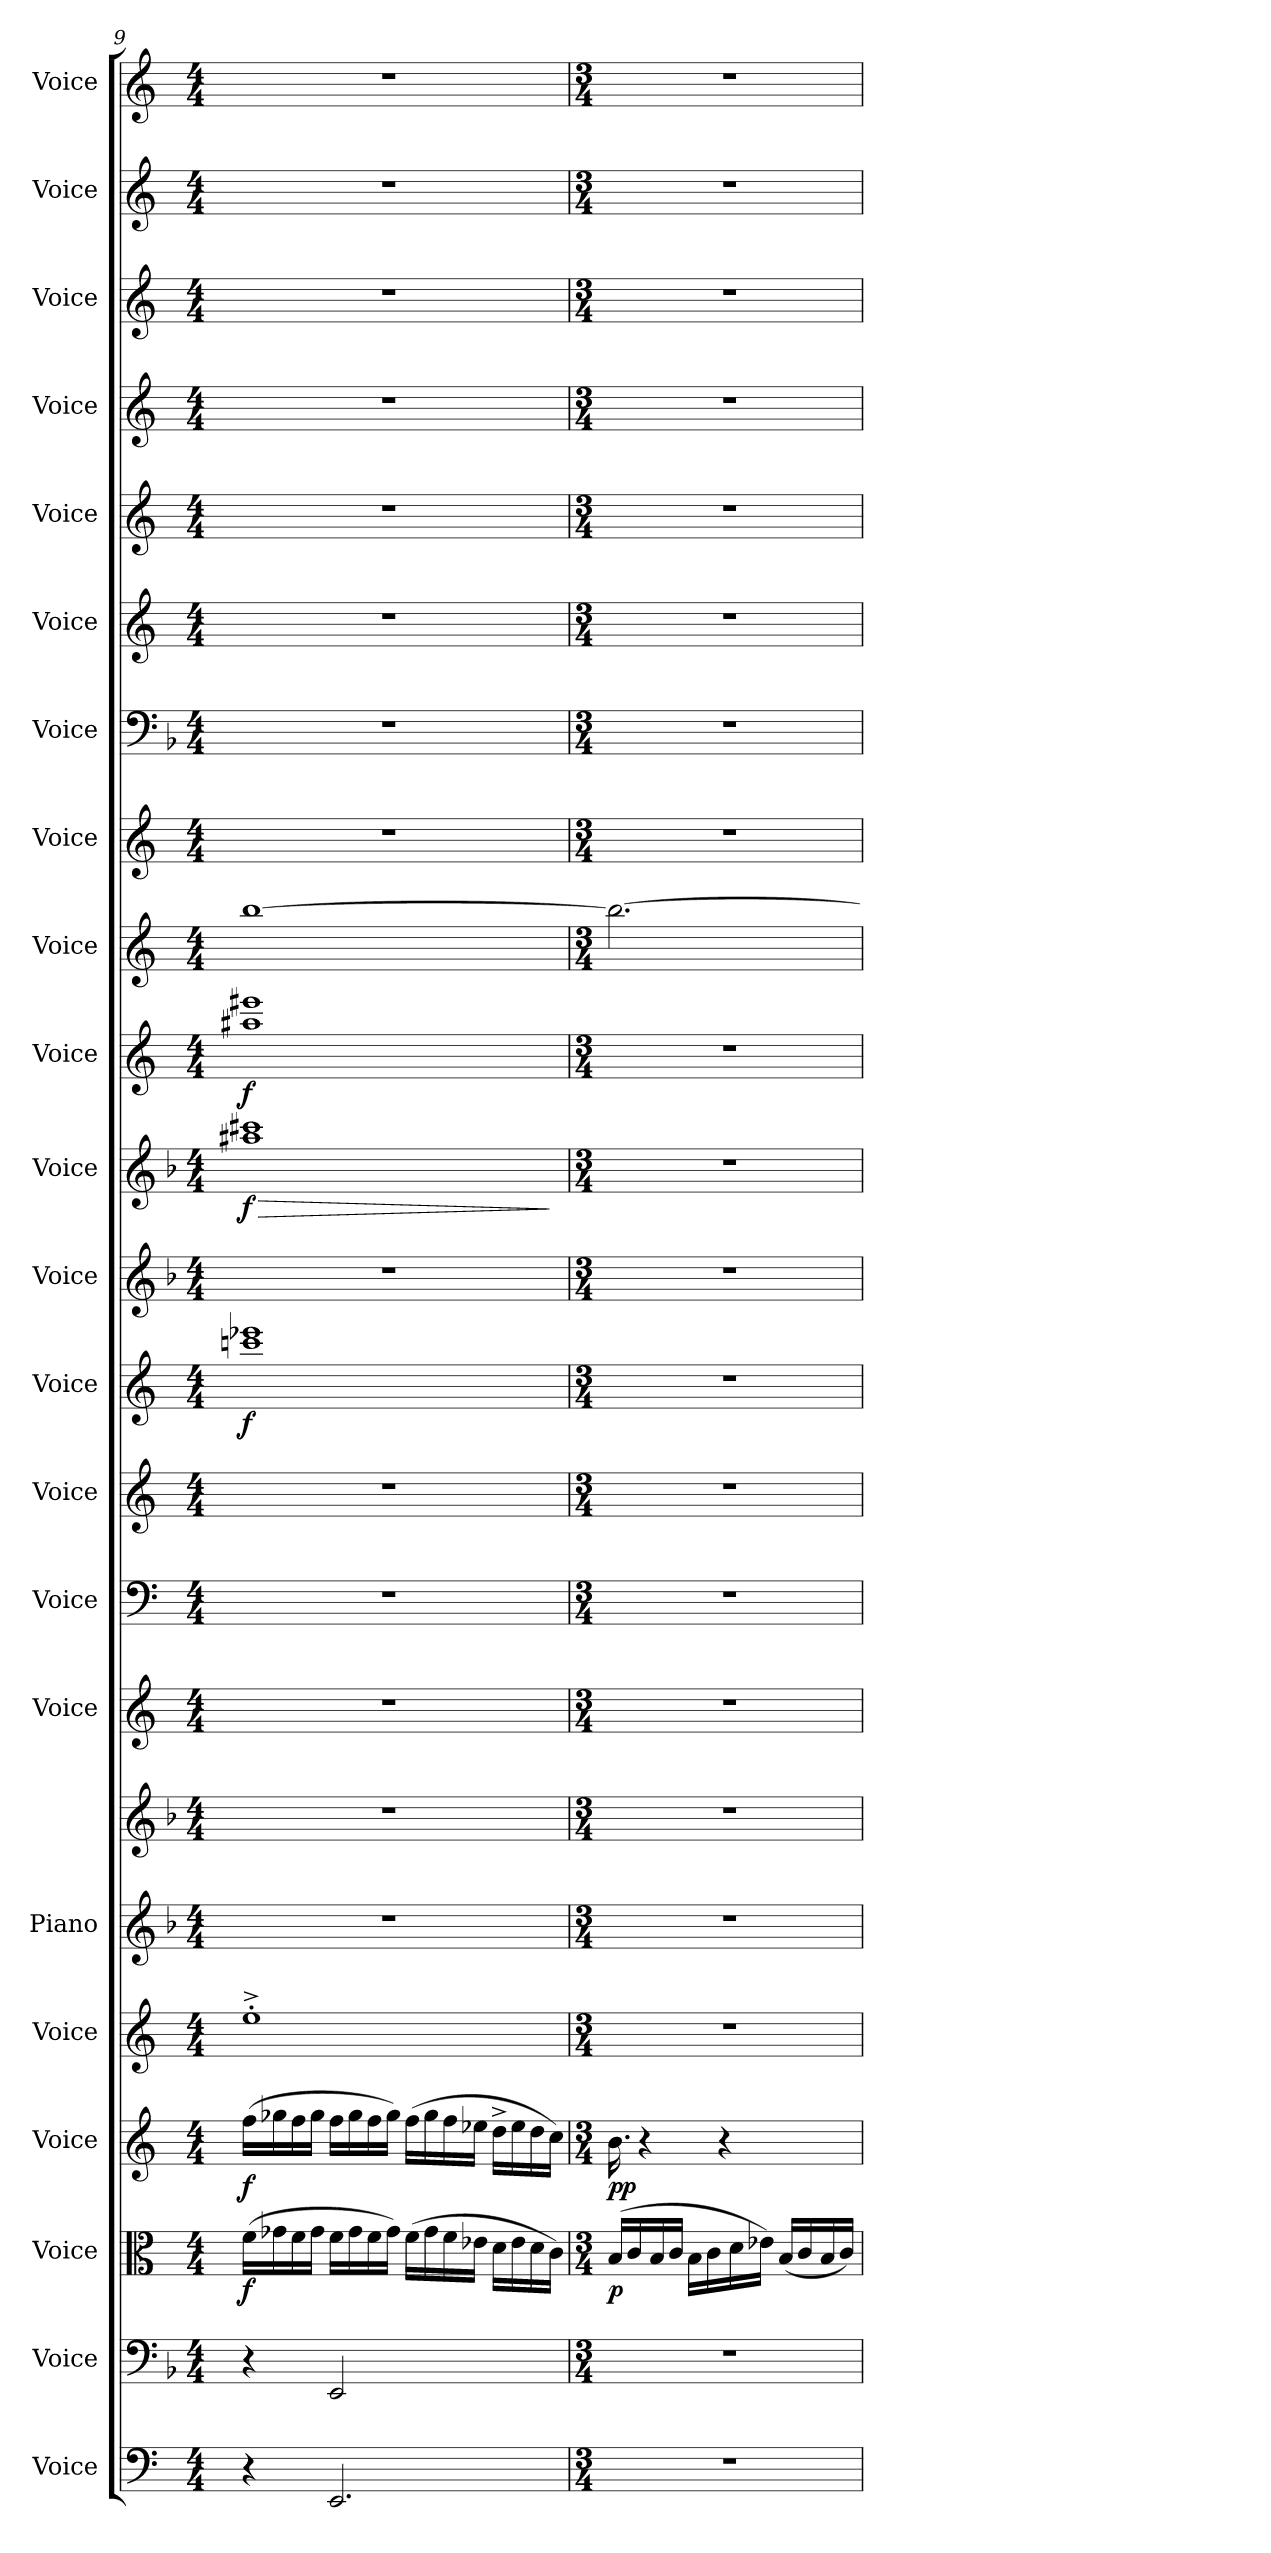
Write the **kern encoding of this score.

**kern	**kern	**kern	**dynam	**kern	**dynam	**kern	**kern	**kern	**kern	**kern	**kern	**kern	**dynam	**kern	**kern	**dynam	**kern	**dynam	**kern	**kern	**kern	**kern	**kern	**kern	**kern	**kern	**kern
*part22	*part21	*part20	*part20	*part19	*part19	*part18	*part17	*part17	*part16	*part15	*part14	*part13	*part13	*part12	*part11	*part11	*part10	*part10	*part9	*part8	*part7	*part6	*part5	*part4	*part3	*part2	*part1
*staff23	*staff22	*staff21	*staff21	*staff20	*staff20	*staff19	*staff18	*staff17	*staff16	*staff15	*staff14	*staff13	*staff13	*staff12	*staff11	*staff11	*staff10	*staff10	*staff9	*staff8	*staff7	*staff6	*staff5	*staff4	*staff3	*staff2	*staff1
*I"Voice	*I"Voice	*I"Voice	*	*I"Voice	*	*I"Voice	*I"Piano	*	*I"Voice	*I"Voice	*I"Voice	*I"Voice	*	*I"Voice	*I"Voice	*	*I"Voice	*	*I"Voice	*I"Voice	*I"Voice	*I"Voice	*I"Voice	*I"Voice	*I"Voice	*I"Voice	*I"Voice
*I'Voice	*I'Voice	*I'Voice	*	*I'Voice	*	*I'Voice	*I'Piano	*	*I'Voice	*I'Voice	*I'Voice	*I'Voice	*	*I'Voice	*I'Voice	*	*I'Voice	*	*I'Voice	*I'Voice	*I'Voice	*I'Voice	*I'Voice	*I'Voice	*I'Voice	*I'Voice	*I'Voice
!!LO:PB:g=z
*clefF4	*clefF4	*clefC3	*	*clefG2	*	*clefG2	*clefG2	*clefG2	*clefG2	*clefF4	*clefG2	*clefG2	*	*clefG2	*clefG2	*	*clefG2	*	*clefG2	*clefG2	*clefF4	*clefG2	*clefG2	*clefG2	*clefG2	*clefG2	*clefG2
*	*k[b-]	*	*	*	*	*	*k[b-]	*k[b-]	*	*	*	*	*	*k[b-]	*k[b-]	*	*	*	*	*	*k[b-]	*	*	*	*	*	*
*M4/4	*M4/4	*M4/4	*	*M4/4	*	*M4/4	*M4/4	*M4/4	*M4/4	*M4/4	*M4/4	*M4/4	*	*M4/4	*M4/4	*	*M4/4	*	*M4/4	*M4/4	*M4/4	*M4/4	*M4/4	*M4/4	*M4/4	*M4/4	*M4/4
=9	=9	=9	=9	=9	=9	=9	=9	=9	=9	=9	=9	=9	=9	=9	=9	=9	=9	=9	=9	=9	=9	=9	=9	=9	=9	=9	=9
*	*	*	*	*	*	*	*	*	*	*	*	*^	*	*	*^	*	*	*	*	*	*	*	*	*	*	*	*
!	!	!	!LO:DY:b	!	!LO:DY:b	!	!	!	!	!	!	!	!	!LO:DY:b	!	!	!	!LO:HP:b	!	!	!	!	!	!	!	!	!	!	!
*	*	*	*	*	*	*	*	*	*	*	*	*	*	*	*	*	*	*	*^	*	*	*	*	*	*	*	*	*	*
!	!	!	!	!	!	!	!	!	!	!	!	!	!	!	!	!	!	!LO:DY:n=1:b	!	!	!LO:DY:b	!	!	!	!	!	!	!	!	!
4r	4r	(>16f\LL	f	(>16ff\LL	f	1ee^>'>	1r	1r	1rdd	1rF	1r	1eee-X	1cccn	f	1r	1ccc#X	1aa#X	> f	1eee#X	1aa#X	f	[>1bb	1r	1r	1r	1r	1r	1r	1r	1r
.	.	16g-X\	.	16gg-X\	.	.	.	.	.	.	.	.	.	.	.	.	.	.	.	.	.	.	.	.	.	.	.	.	.	.
.	.	16f\	.	16ff\	.	.	.	.	.	.	.	.	.	.	.	.	.	.	.	.	.	.	.	.	.	.	.	.	.	.
.	.	16g-\JJ	.	16gg-\JJ	.	.	.	.	.	.	.	.	.	.	.	.	.	.	.	.	.	.	.	.	.	.	.	.	.	.
2.EE/	2EE/	16f\LL	.	16ff\LL	.	.	.	.	.	.	.	.	.	.	.	.	.	.	.	.	.	.	.	.	.	.	.	.	.	.
.	.	16g-\	.	16gg-\	.	.	.	.	.	.	.	.	.	.	.	.	.	.	.	.	.	.	.	.	.	.	.	.	.	.
.	.	16f\	.	16ff\	.	.	.	.	.	.	.	.	.	.	.	.	.	.	.	.	.	.	.	.	.	.	.	.	.	.
.	.	16g-\JJ)	.	16gg-\JJ)	.	.	.	.	.	.	.	.	.	.	.	.	.	.	.	.	.	.	.	.	.	.	.	.	.	.
.	.	(>16f\LL	.	(>16ff\LL	.	.	.	.	.	.	.	.	.	.	.	.	.	.	.	.	.	.	.	.	.	.	.	.	.	.
.	.	16g-\	.	16gg-\	.	.	.	.	.	.	.	.	.	.	.	.	.	.	.	.	.	.	.	.	.	.	.	.	.	.
.	.	16f\	.	16ff\	.	.	.	.	.	.	.	.	.	.	.	.	.	.	.	.	.	.	.	.	.	.	.	.	.	.
.	.	16e-X\JJ	.	16ee-X\JJ	.	.	.	.	.	.	.	.	.	.	.	.	.	.	.	.	.	.	.	.	.	.	.	.	.	.
.	4ryy	16d\LL	.	16dd^<\LL	.	.	.	.	.	.	.	.	.	.	.	.	.	.	.	.	.	.	.	.	.	.	.	.	.	.
.	.	16e-\	.	16ee-\	.	.	.	.	.	.	.	.	.	.	.	.	.	.	.	.	.	.	.	.	.	.	.	.	.	.
.	.	16d\	.	16dd\	.	.	.	.	.	.	.	.	.	.	.	.	.	.	.	.	.	.	.	.	.	.	.	.	.	.
.	.	16c\JJ)	.	16cc\JJ)	.	.	.	.	.	.	.	.	.	.	.	.	.	]	.	.	.	.	.	.	.	.	.	.	.	.
*	*	*	*	*	*	*	*	*	*	*	*	*	*	*	*	*v	*v	*	*	*	*	*	*	*	*	*	*	*	*	*
*	*	*	*	*	*	*	*	*	*	*	*	*v	*v	*	*	*	*	*v	*v	*	*	*	*	*	*	*	*	*	*
=10	=10	=10	=10	=10	=10	=10	=10	=10	=10	=10	=10	=10	=10	=10	=10	=10	=10	=10	=10	=10	=10	=10	=10	=10	=10	=10	=10
*M3/4	*M3/4	*M3/4	*	*M3/4	*	*M3/4	*M3/4	*M3/4	*M3/4	*M3/4	*M3/4	*M3/4	*	*M3/4	*M3/4	*	*M3/4	*	*M3/4	*M3/4	*M3/4	*M3/4	*M3/4	*M3/4	*M3/4	*M3/4	*M3/4
!	!	!	!LO:DY:b	!	!LO:DY:b	!	!	!	!	!	!	!	!	!	!	!	!	!	!	!	!	!	!	!	!	!	!
2.rF	2.r	(>16B/LL	p	16.b\	pp	2.r	2.r	2.r	2.rdd	2.rF	2.r	2.r	.	2.r	2.r	.	2.r	.	2.bb\_	2.r	2.r	2.r	2.r	2.r	2.r	2.r	2.r
.	.	16c/	.	.	.	.	.	.	.	.	.	.	.	.	.	.	.	.	.	.	.	.	.	.	.	.	.
.	.	.	.	4r	.	.	.	.	.	.	.	.	.	.	.	.	.	.	.	.	.	.	.	.	.	.	.
.	.	16B/	.	.	.	.	.	.	.	.	.	.	.	.	.	.	.	.	.	.	.	.	.	.	.	.	.
.	.	16c/JJ	.	.	.	.	.	.	.	.	.	.	.	.	.	.	.	.	.	.	.	.	.	.	.	.	.
.	.	16B\LL	.	.	.	.	.	.	.	.	.	.	.	.	.	.	.	.	.	.	.	.	.	.	.	.	.
.	.	16c\	.	.	.	.	.	.	.	.	.	.	.	.	.	.	.	.	.	.	.	.	.	.	.	.	.
.	.	.	.	4r	.	.	.	.	.	.	.	.	.	.	.	.	.	.	.	.	.	.	.	.	.	.	.
.	.	16d\	.	.	.	.	.	.	.	.	.	.	.	.	.	.	.	.	.	.	.	.	.	.	.	.	.
.	.	16e-X\JJ)	.	.	.	.	.	.	.	.	.	.	.	.	.	.	.	.	.	.	.	.	.	.	.	.	.
.	.	(<16B/LL	.	.	.	.	.	.	.	.	.	.	.	.	.	.	.	.	.	.	.	.	.	.	.	.	.
.	.	16c/	.	.	.	.	.	.	.	.	.	.	.	.	.	.	.	.	.	.	.	.	.	.	.	.	.
.	.	.	.	8ryy	.	.	.	.	.	.	.	.	.	.	.	.	.	.	.	.	.	.	.	.	.	.	.
.	.	16B/	.	.	.	.	.	.	.	.	.	.	.	.	.	.	.	.	.	.	.	.	.	.	.	.	.
.	.	16c/JJ)	.	.	.	.	.	.	.	.	.	.	.	.	.	.	.	.	.	.	.	.	.	.	.	.	.
.	.	.	.	32ryy	.	.	.	.	.	.	.	.	.	.	.	.	.	.	.	.	.	.	.	.	.	.	.
=	=	=	=	=	=	=	=	=	=	=	=	=	=	=	=	=	=	=	=	=	=	=	=	=	=	=	=
*-	*-	*-	*-	*-	*-	*-	*-	*-	*-	*-	*-	*-	*-	*-	*-	*-	*-	*-	*-	*-	*-	*-	*-	*-	*-	*-	*-
